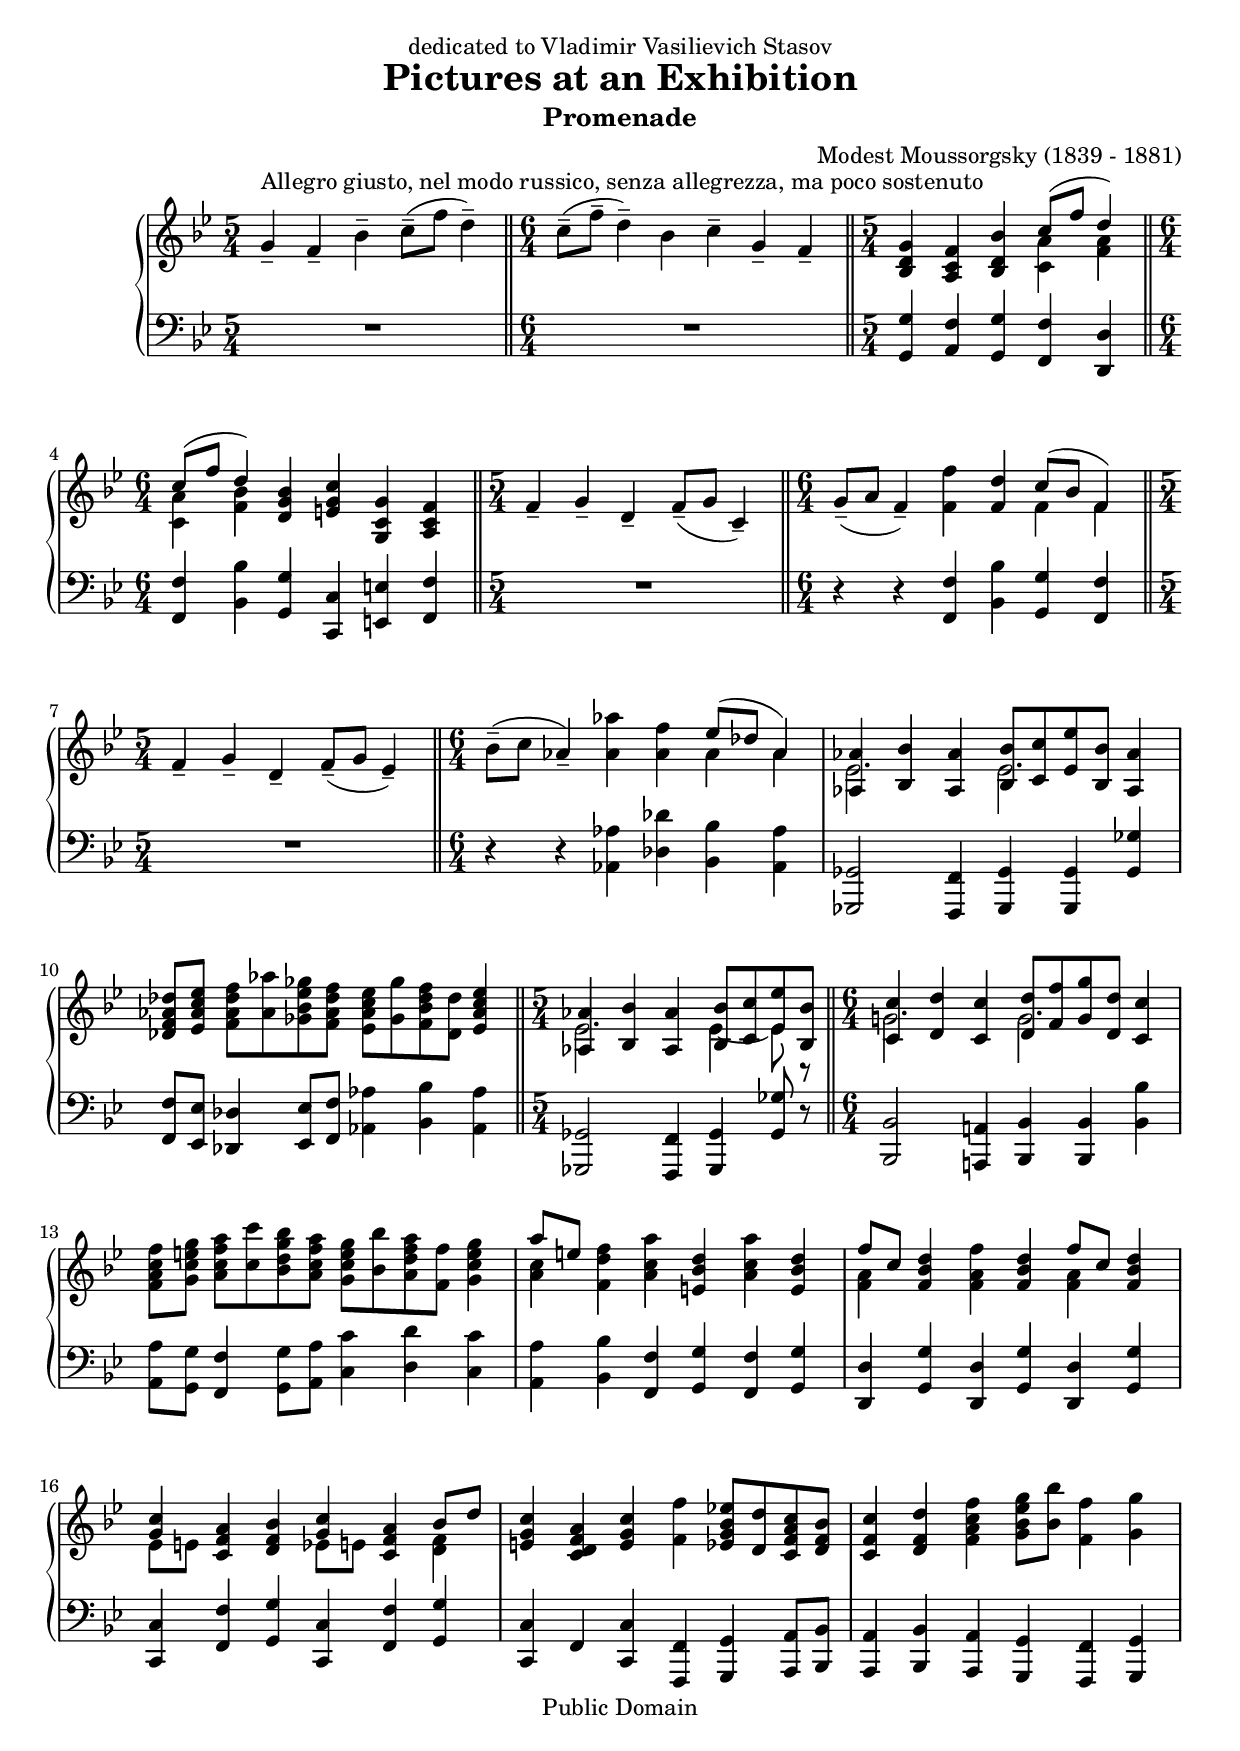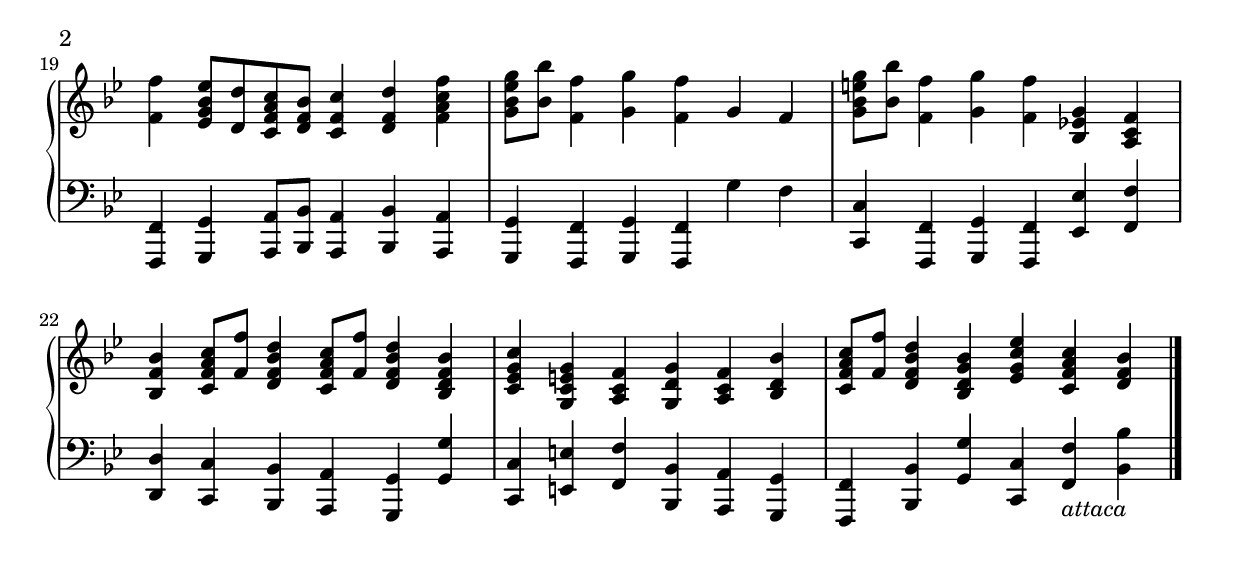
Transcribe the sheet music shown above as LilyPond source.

\version "2.18.0"

\header {
  title = "Pictures at an Exhibition"
  subtitle = "Promenade"
  dedication = "dedicated to Vladimir Vasilievich Stasov"
  composer = "Modest Moussorgsky (1839 - 1881)"
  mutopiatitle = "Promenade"
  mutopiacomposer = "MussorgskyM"
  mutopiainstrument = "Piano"
  date = "1873"
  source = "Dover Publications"
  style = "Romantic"
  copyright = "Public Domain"
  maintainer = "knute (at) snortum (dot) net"
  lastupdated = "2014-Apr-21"

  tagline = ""
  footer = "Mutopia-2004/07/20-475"
}

tempoText = \markup {
  Allegro giusto, nel modo russico, senza allegrezza, ma poco sostenuto
}

upper = {
  \time 5/4
  g'4--^\tempoText f'-- bes'--
  %\override Slur.y-free = #1.5
  c''8--( f'' d''4--) 
  \bar "||"
  
  \time 6/4
  c''8--( f''-- d''4--) bes' c''-- g'-- f'--
  \bar "||"
  
  \time 5/4 
  <bes d' g'>4 <a c' f'> <bes d' bes'>
  <<
    {
      %\override Slur.attachment = #'(stem . stem)
      %\override Slur.y-free = #1.2
      c''8( f'' d''4)
    } \\ { <c' a'>4 <f' a'> }
  >>
  \break
  
  %\override Staff.AccidentalPlacement.padding = #0.7
  \time 6/4 
  << { c''8( f'' d''4) } \\ { <c' a'>4 <f' bes'> } >>
  <d' g' bes'>4 <e' g' c''> <g c' g'> <a c' f'> 
  \bar "||"
  
  \time 5/4 
  f'4-- g'-- d'--
  %\override Slur.y-free = #4.0
  f'8--( g' c'4--) 
  \bar "||"
  
  \time 6/4
  %\override Slur.y-free = #3.5
  g'8--( a' f'4--) <f' f''>4 <f' d''>
  <<
    {
      %\override Slur.attachment = #'(stem . stem)
      c''8( bes' f'4)
    } \\ {
      %\override Stem.length = #8.0
      \stemDown f'4 f'
    }
  >> 
  \bar "||"
  \break
  
  \time 5/4 
  f'4-- g'-- d'--
  %\override Slur.y-free = #3.5
  f'8--( g'8 ees'4--) 
  \bar "||"
  
  \time 6/4 
  %\override Slur.y-free = #2.5
  bes'8--( c'' aes'4--) <aes' aes''>4 <aes' f''>
  <<
    {
      %\override Slur.attachment = #'(stem . stem)
      ees''8( des''8 aes'4)
    } \\ { \stemDown aes'4 aes' }
  >>
  \bar "|"
  
  <<
    {
      <aes aes'>4 <bes bes'> <aes aes'>
      <bes bes'>8[ <c' c''> <ees' ees''> <bes bes'>] <aes aes'>4
    }
    \\ {
      \stemDown \override Stem.length = #8.0
      ees'2. ees'2.
    }
  >>
  \bar "|"
  \break
  
  <des' f' aes' des''>8 <ees' aes' c'' ees''>
  <f' aes' des'' f''>[ <aes' aes''> <ges' bes' ees'' ges''>
  <f' aes' des'' f''>] <ees' aes' c'' ees''>[ <ges' ges''>
  <f' bes' des'' f''> <des' des''>] <ees' aes' c'' ees''>4
  \bar "||"
  
  \time 5/4
  <<
    {
      <aes aes'>4 <bes bes'> <aes aes'>
      <bes bes'>8[ <c' c''> <ees' ees''> <bes bes'>]
    } \\
    {
      \override Stem.length = #8.0
      %\override Tie.y-offset = #3.0
      \stemDown ees'2. ees'4 ~ ees'8 r8
    }
  >>
  \bar "||"
  
  \time 6/4
  <<
    {
      <c' c''>4 <d' d''> <c' c''>
      <d' d''>8[ <f' f''> <g' g''> <d' d''>] <c' c''>4
    } \\
    {
      \override Stem.length = #8.0
      g'!2. g'2.
    }
  >>
  \bar "|"
  \break
  
  <f' a' c'' f''>8 <g' c'' e'' g''> <a' c'' f'' a''>8[
  <c'' c'''> <bes' d'' g'' bes''> <a' c'' f'' a''>]
  <g' c'' e'' g''>[ <bes' bes''> <a' d'' f'' a''> <f' f''>]
  <g' c'' e'' g''>4 
  \bar "|"
  
  << { a''8 [ e'' ] } \\ { <a' c''>4 } >> <f' d'' f''>4
  <a' c'' a''> <e' bes' d''> <a' c'' a''> <e' bes' d''>
  \bar "|"
  
  <<
    { f''8 [ c'' ] } \\
    {
      \override Stem.length = #8.0
      <f' a'>4
    }
  >> <f' bes' d''>4
  <f' a' f''> <f' bes' d''>
  <<
    { f''8 [ c'' ] } \\
    {
      \override Stem.length = #8.0
      <f' a'>4
    }
  >> <f' bes' d''>4 
  \bar "|"
  \break
  
  << { <g' c''>4 } \\ { ees'8 [ e' ] } >> <c' f' a'>4 <d' f' bes'>
  << { <g' c''>4 } \\ { ees'8 [ e' ] } >> <c' f' a'>4
  <<
    { bes'8 d'' } \\ {
      \override Stem.length = #8.0
      <d' f'>4
    }
  >> 
  \bar "|"
  
  <e' g' c''>4 <c' d' f' a'> <e' g' c''> <f' f''>
  <ees' g' bes' ees''!>8[ <d' d''> <c' f' a' c''> <d' f' bes'>]
  \bar "|"
  
  <c' f' c''>4 <d' f' d''> <f' a' c'' f''>
  <g' bes' ees'' g''>8 <bes' bes''> <f' f''>4 <g' g''> 
  \bar "|"
  \break
  
  <f' f''>4 <ees' g' bes' ees''>8[ <d' d''> <c' f' a' c''>
  <d' f' bes'>] <c' f' c''>4 <d' f' d''> <f' a' c'' f''> 
  \bar "|"
  
  <g' bes' ees'' g''>8 <bes' bes''>
  <f' f''>4 <g' g''> <f' f''> g'4 f' 
  \bar "|"
  
  <g' bes' e'' g''>8 <bes' bes''> <f' f''>4 <g' g''> <f' f''>
  <bes ees'! g'> <a c' f'> 
  \bar "|"
  \break
  
  <bes f' bes'>4 <c' f' a' c''>8 <f' f''> <d' f' bes' d''>4
  <c' f' a' c''>8 <f' f''> <d' f' bes' d''>4 <bes d' f' bes'>
  \bar "|"
  
  <c' ees' g' c''>4 <g c' e' g'> <a c' f'>
  <g d' g'> <a c' f'> <bes d' bes'> 
  \bar "|"
  
  <c' f' a' c''>8 <f' f''> <d' f' bes' d''>4 <bes d' g' bes'>
  <ees' g' c'' ees''> <c' f' a' c''> <d' f' bes'> 
  \bar "|."
}

lower = {
  \time 5/4 
  R1*5/4 
  \bar "||"
  
  \time 6/4 
  R1*6/4 
  \bar "||"
  
  \time 5/4 
  <g, g>4 <a, f> <g, g> <f, f> <d, d>
  \bar "||"
  \break
  
  %\override Staff.AccidentalPlacement.padding = #0.7
  \time 6/4 
  <f, f>4 <bes, bes> <g, g> <c, c> <e, e> <f, f>
  \bar "||"
  
  \time 5/4 
  R1*5/4 
  \bar "||"
  
  \time 6/4 
  r4 r4 <f, f>4 <bes, bes> <g, g> <f, f> 
  \bar "||"
  \break
  
  \time 5/4 
  R1*5/4 
  \bar "||"
  
  \time 6/4 
  r4 r <aes, aes>4 <des des'> <bes, bes> <aes, aes>
  \bar "|"
  
  <ges,, ges,>2 <f,, f,>4 <ges,, ges,> <ges,, ges,> <ges, ges>
  \bar "|"
  \break
  
  <f, f>8 <ees, ees> <des, des>4 <ees, ees>8 <f, f> <aes, aes>4
  <bes, bes> <aes, aes> 
  \bar "||"
  
  \time 5/4
  <ges,, ges,>2 <f,, f,>4 <ges,, ges,> <ges, ges>8 r8
  \bar "||"
  
  <bes,, bes,>2 <a,,! a,!>4 <bes,, bes,>
  <bes,, bes,> <bes, bes> 
  \bar "|"
  \break
  
  <a, a>8 <g, g> <f, f>4 <g, g>8 <a, a>8
  <c c'>4 <d d'> <c c'> 
  \bar "|"
  
  <a, a>4 <bes, bes> <f, f> <g, g> <f, f> <g, g> 
  \bar "|"
  
  <d, d>4 <g, g> <d, d> <g, g> <d, d> <g, g> 
  \bar "|"
  \break
  
  <c, c>4 <f, f> <g, g> <c, c> <f, f> <g, g> 
  \bar "|"
  
  <c, c>4 f, <c, c> <f,, f,> <g,, g,> <a,, a,>8 <bes,, bes,>
  \bar "|"
  
  <a,, a,>4 <bes,, bes,> <a,, a,> <g,, g,> <f,, f,> <g,, g,>
  \bar "|" 
  \break
  
  <f,, f,>4 <g,, g,> <a,, a,>8 <bes,, bes,>
  <a,, a,>4 <bes,, bes,> <a,, a,> 
  \bar "|"
  
  <g,, g,>4 <f,, f,> <g,, g,> <f,, f,> g4 f 
  \bar "|"
  
  <c, c>4 <f,, f,> <g,, g,> <f,, f,> <ees, ees> <f, f> 
  \bar "|"
  \break
  
  <d, d>4 <c, c> <bes,, bes,> <a,, a,> <g,, g,> <g, g> 
  \bar "|"
  
  <c, c>4 <e, e> <f, f> <bes,, bes,> <a,, a,> <g,, g,> 
  \bar "|"
  
  <f,, f,>4 <bes,, bes,> <g, g> <c, c>
  %\override TextScript.padding = #2.0
  <f, f>_\markup { %{\hspace #2.0%} \italic "attaca" } <bes, bes> 
  \bar "|."
}

\score {
  \context PianoStaff
  <<
    \context Staff = "up" {
      \clef treble
      \key bes \major
      \upper
    }
    \context Staff = "down" {
      \clef bass
      \key bes \major
      \lower
    }
  >>
  \layout { 
  }
  \midi {
    \tempo 4 = 88
  }
}
